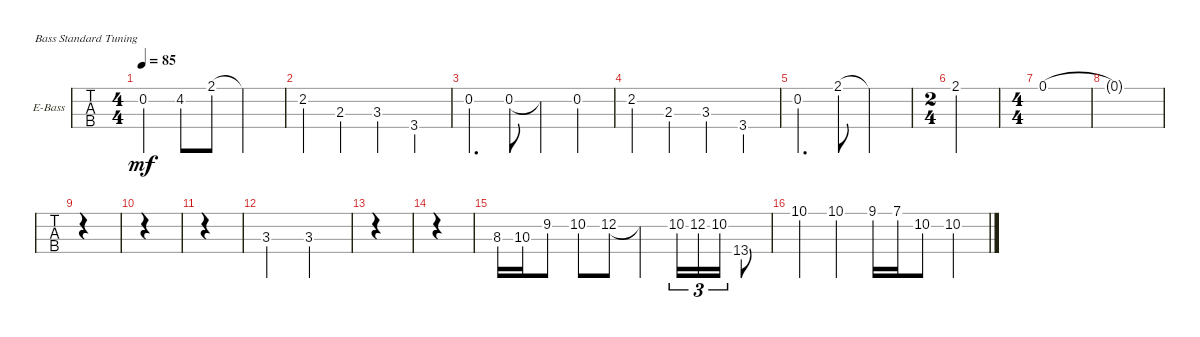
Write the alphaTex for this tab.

\defaultSystemsLayout 4
\bracketExtendMode groupsimilarinstruments
\firstSystemTrackNameOrientation horizontal
\otherSystemsTrackNameOrientation horizontal
\track ("Roger Glover" "E-Bass") {instrument electricbassfinger}
\staff {tabs}
\tuning (G2 D2 A1 E1)
\ts (4 4)
\tempo 85
\clef f4
\ks g
0.2.4{dy mf} 4.2.8 2.1.8 2.1{t}.2 |
2.2.4 2.3.4 3.3.4 3.4.4 |
0.2.4{d} 0.2.8 0.2{t}.4 0.2.4 |
2.2.4 2.3.4 3.3.4 3.4.4 |
0.2.4{d} 2.1.8 2.1{t}.2 |
\ts (2 4)
2.1.2 |
\ts (4 4)
0.1.1 |
0.1{t}.1 |
|
|
|
3.3.2 3.3.2 |
|
|
8.3.16 10.3.16 9.2.8 10.2.8 12.2.8 12.2{t}.4 10.2.16{tu (3 2)} 12.2.16{tu (3 2)} 10.2.16{tu (3 2)} 13.4.8 |
10.1.4 10.1.4 9.1.16 7.1.16 10.2.8 10.2.4
